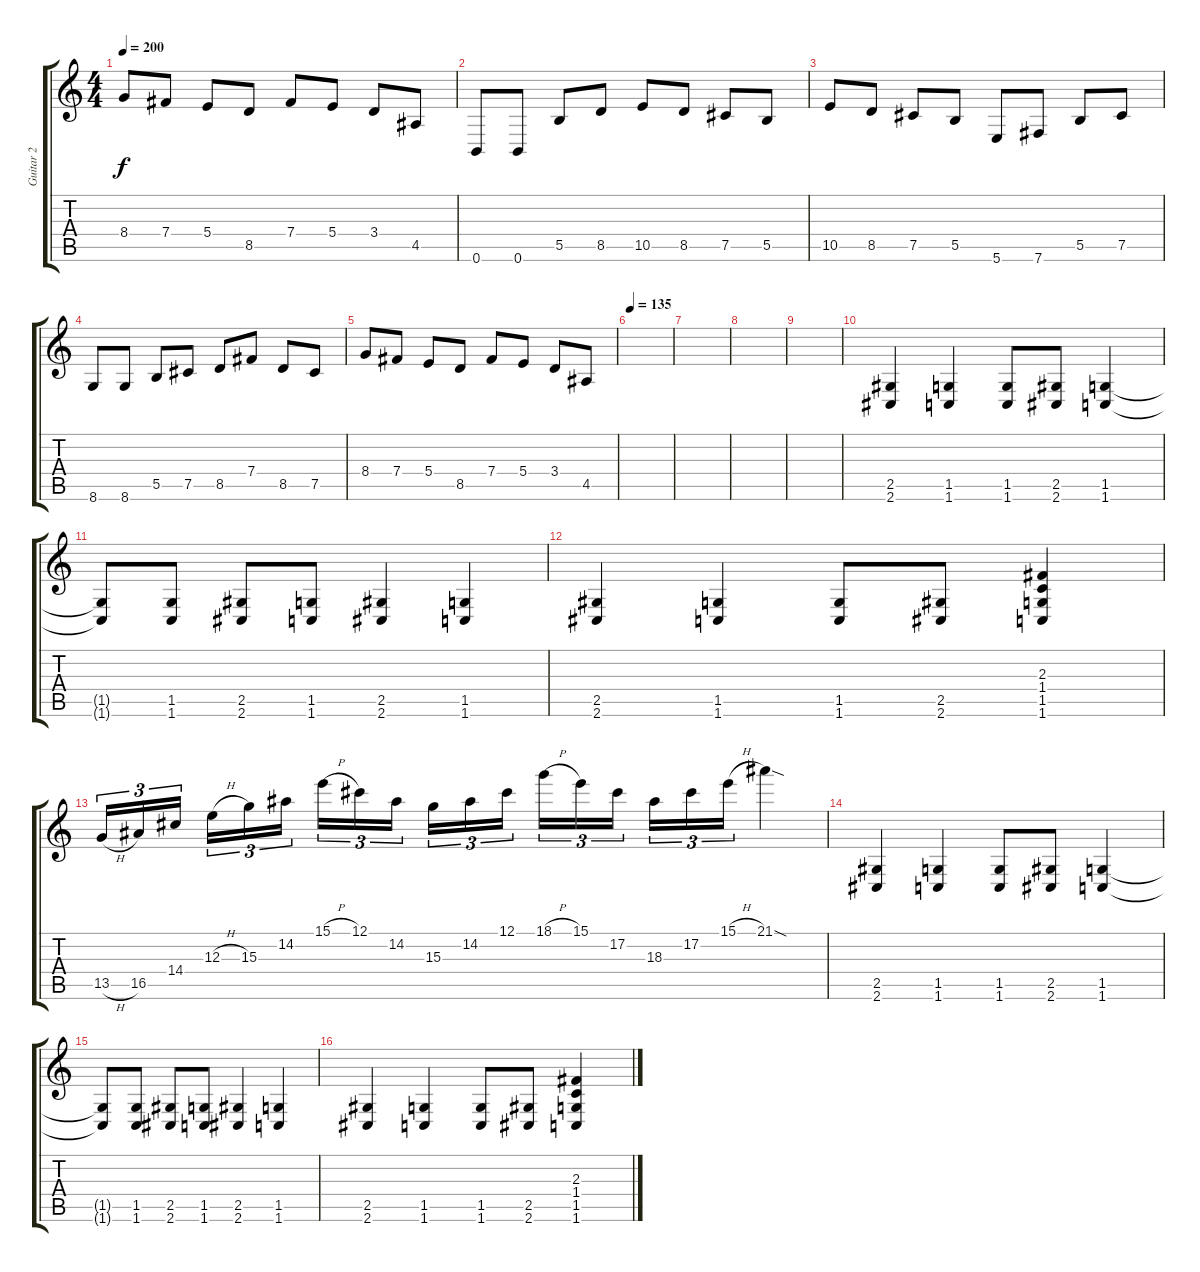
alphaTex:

\track ("Guitar 2" "Guitar 2") {instrument distortionguitar}
\staff {score tabs}
\tuning (Db4 Ab3 E3 B2 Gb2 B1) {hide}
\ts (4 4)
\tempo 200
\clef g2
\ks c
8.4.8{dy f} 7.4.8 5.4.8 8.5.8 7.4.8 5.4.8 3.4.8 4.5.8 |
0.6.8 0.6.8 5.5.8 8.5.8 10.5.8 8.5.8 7.5.8 5.5.8 |
10.5.8 8.5.8 7.5.8 5.5.8 5.6.8 7.6.8 5.5.8 7.5.8 |
8.6.8 8.6.8 5.5.8 7.5.8 8.5.8 7.4.8 8.5.8 7.5.8 |
8.4.8 7.4.8 5.4.8 8.5.8 7.4.8 5.4.8 3.4.8 4.5.8 |
\tempo 135
|
|
|
|
(2.5 2.6).4{balance 8} (1.5 1.6).4 (1.5 1.6).8 (2.5 2.6).8 (1.5 1.6).4 |
(1.5{t} 1.6{t}).8 (1.5 1.6).8 (2.5 2.6).8 (1.5 1.6).8 (2.5 2.6).4 (1.5 1.6).4 |
(2.5 2.6).4 (1.5 1.6).4 (1.5 1.6).8 (2.5 2.6).8 (2.3 1.4 1.5 1.6).4 |
13.5{h}.16{tu (3 2)} 16.5.16{tu (3 2)} 14.4.16{tu (3 2) beam splitsecondary} 12.3{h}.16{tu (3 2)} 15.3.16{tu (3 2)} 14.2.16{tu (3 2)} 15.1{h}.16{tu (3 2)} 12.1.16{tu (3 2)} 14.2.16{tu (3 2) beam splitsecondary} 15.3.16{tu (3 2)} 14.2.16{tu (3 2)} 12.1.16{tu (3 2)} 18.1{h}.16{tu (3 2)} 15.1.16{tu (3 2)} 17.2.16{tu (3 2) beam splitsecondary} 18.3.16{tu (3 2)} 17.2.16{tu (3 2)} 15.1{h}.16{tu (3 2)} 21.1{sod}.4 |
(2.5 2.6).4 (1.5 1.6).4 (1.5 1.6).8 (2.5 2.6).8 (1.5 1.6).4 |
(1.5{t} 1.6{t}).8 (1.5 1.6).8 (2.5 2.6).8 (1.5 1.6).8 (2.5 2.6).4 (1.5 1.6).4 |
(2.5 2.6).4 (1.5 1.6).4 (1.5 1.6).8 (2.5 2.6).8 (2.3 1.4 1.5 1.6).4
